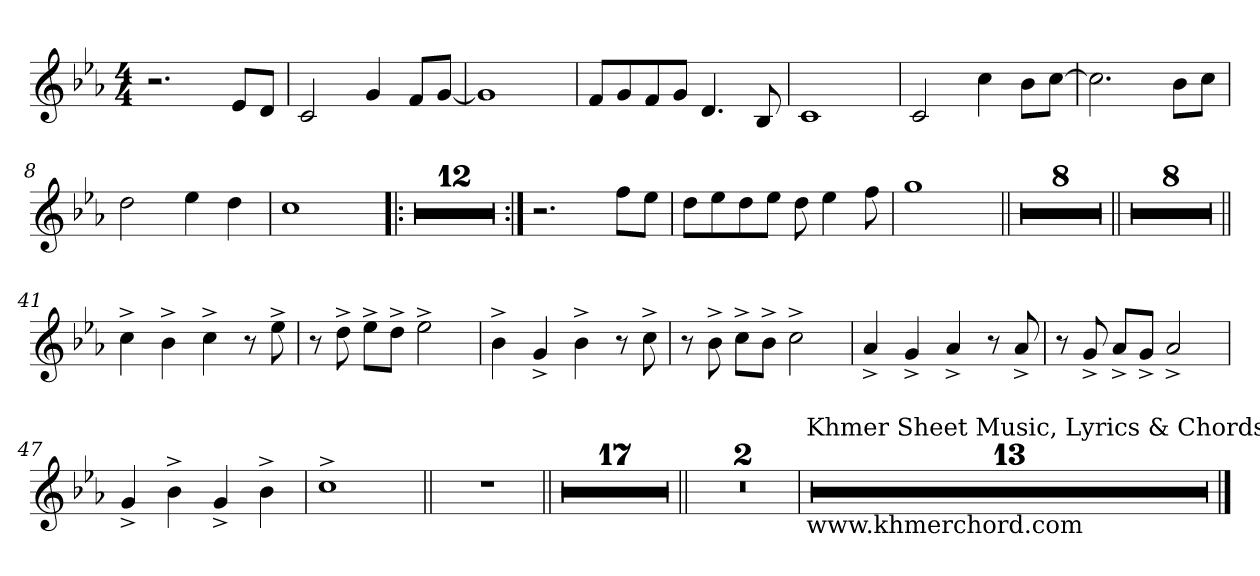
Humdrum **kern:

**kern
*part1
*staff1
!!LO:PB:g=z
*clefG2
*k[b-e-a-]
*E-:
*M4/4
*MM65
=1
2.r
8e-i/L
8di/J
=2
2ci/
4gi/
8fi/L
[<8gi/J
=3
1gi]
=4
8fi/L
8gi/
8fi/
8gi/J
4.di/
8B-i/
=5
1ci
=6
2ci/
4cci\
8b-i\L
[>8cci\J
=7
2.cci\]
8b-i\L
8cci\J
=8
2ddi\
4ee-i\
4ddi\
=9
1cci
!!LO:LB:g=z
=10!|:
1r
=11
1r
=12
1r
=13
1r
=14
1r
=15
1r
=16
1r
=17
1r
=18
1r
=19
1r
=20
1r
=21
1r
=22:|!
2.r
8ffi\L
8ee-i\J
!!LO:LB:g=z
=23
8ddi\L
8ee-i\
8ddi\
8ee-i\J
8ddi\
4ee-i\
8ffi\
=24
1ggi
=25||
1r
=26
1r
=27
1r
=28
1r
=29
1r
=30
1r
!!LO:LB:g=z
=31
1r
=32
1r
=33||
1r
=34
1r
=35
1r
=36
1r
=37
1r
=38
1r
=39
1r
=40
1r
!!LO:LB:g=z
=41||
4cc^i\
4b-^i\
4cc^i\
8r
8ee-^i\
=42
8r
8dd^i\
8ee-^i\L
8dd^i\J
2ee-^i\
=43
4b-^i\
4g^i/
4b-^i\
8r
8cc^i\
=44
8r
8b-^i\
8cc^i\L
8b-^i\J
2cc^i\
=45
4a-^i/
4g^i/
4a-^i/
8r
8a-^i/
=46
8r
8g^i/
8a-^i/L
8g^i/J
2a-^i/
=47
4g^i/
4b-^i\
4g^i/
4b-^i\
!!LO:LB:g=z
=48
1cc^i
=49||
1r
=50||
1r
=51
1r
=52
1r
=53
1r
=54
1r
=55
1r
=56
1r
=57
1r
=58
1r
=59
1r
!!LO:LB:g=z
=60
1r
=61
1r
=62
1r
=63
1r
=64
1r
=65
1r
=66
1r
=67||
1r
!!LO:LB:g=z
=68
1r
=69
!LO:TX:b:t=www.khmerchord.com
!LO:TX:t=Khmer Sheet Music, Lyrics & Chords
1r
=70
1r
=71
1r
=72
1r
=73
1r
=74
1r
!!LO:LB:g=z
=75
1r
=76
1r
=77
1r
=78
1r
=79
1r
=80
1r
=81
1r
==
*-
